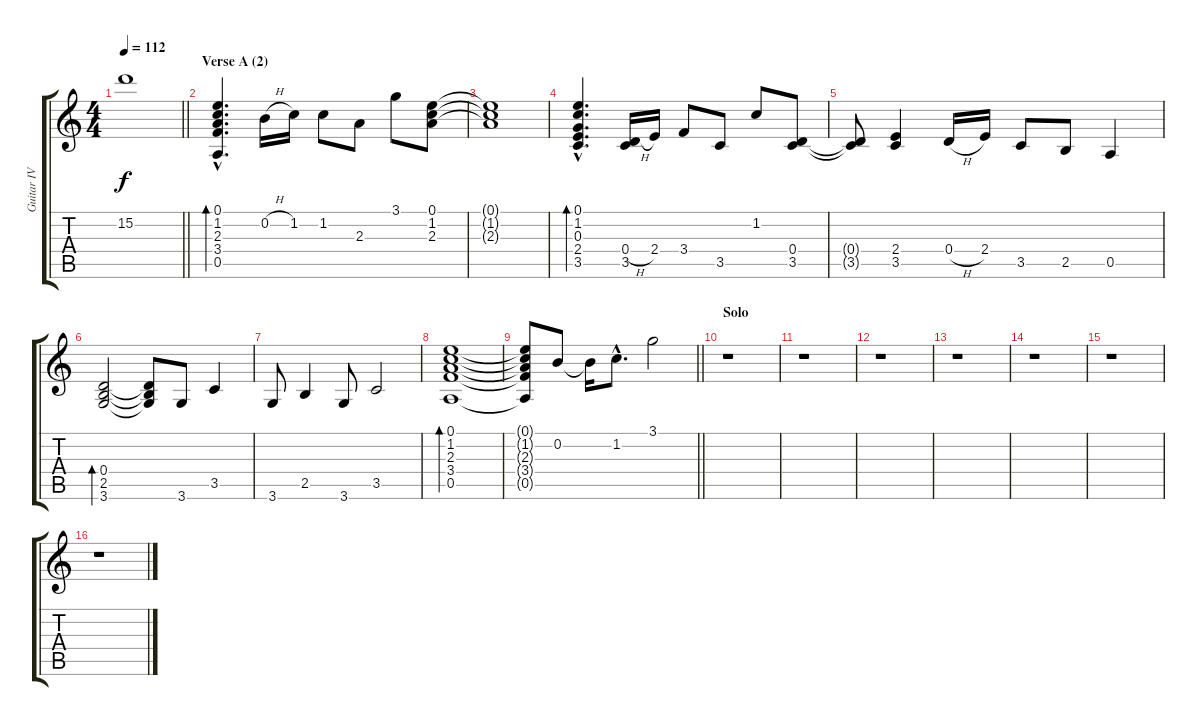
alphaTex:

\track ("Guitar IV (Jun)" "Guitar IV ") {instrument electricguitarjazz}
\staff {score tabs}
\tuning (E4 B3 G3 D3 A2 E2) {hide}
\ts (4 4)
\tempo 112
\clef g2
\barLineRight lightlight
\ks c
15.2{t}.1{dy f} |
\section ("" "Verse A (2)")
(0.1{hac} 1.2{hac} 2.3{hac} 3.4{hac} 0.5{hac}).4{d bd 120} 0.2{h}.16 1.2.16 1.2.8 2.3.8 3.1.8 (0.1 1.2 2.3).8 |
(0.1{t} 1.2{t} 2.3{t}).1 |
(0.1{hac} 1.2{hac} 0.3{hac} 2.4{hac} 3.5{hac}).4{d bd 120} (0.4{h} 3.5).16 2.4.16 3.4.8 3.5.8 1.2.8 (0.4 3.5).8 |
(0.4{t} 3.5{t}).8 (2.4 3.5).4 0.4{h}.16 2.4.16 3.5.8 2.5.8 0.5.4 |
(0.4 2.5 3.6).2{bd 120} (0.4{t} 2.5{t} 3.6{t}).8 3.6.8 3.5.4 |
3.6.8 2.5.4 3.6.8 3.5.2 |
(0.1 1.2 2.3 3.4 0.5).1{bd 120} |
\barLineRight lightlight
(0.1{t} 1.2{t} 2.3{t} 3.4{t} 0.5{t}).8 0.2.8 0.2{t}.16 1.2{hac}.8{d} 3.1.2 |
\section ("" "Solo")
r.1 |
r.1 |
r.1 |
r.1 |
r.1 |
r.1 |
r.1
